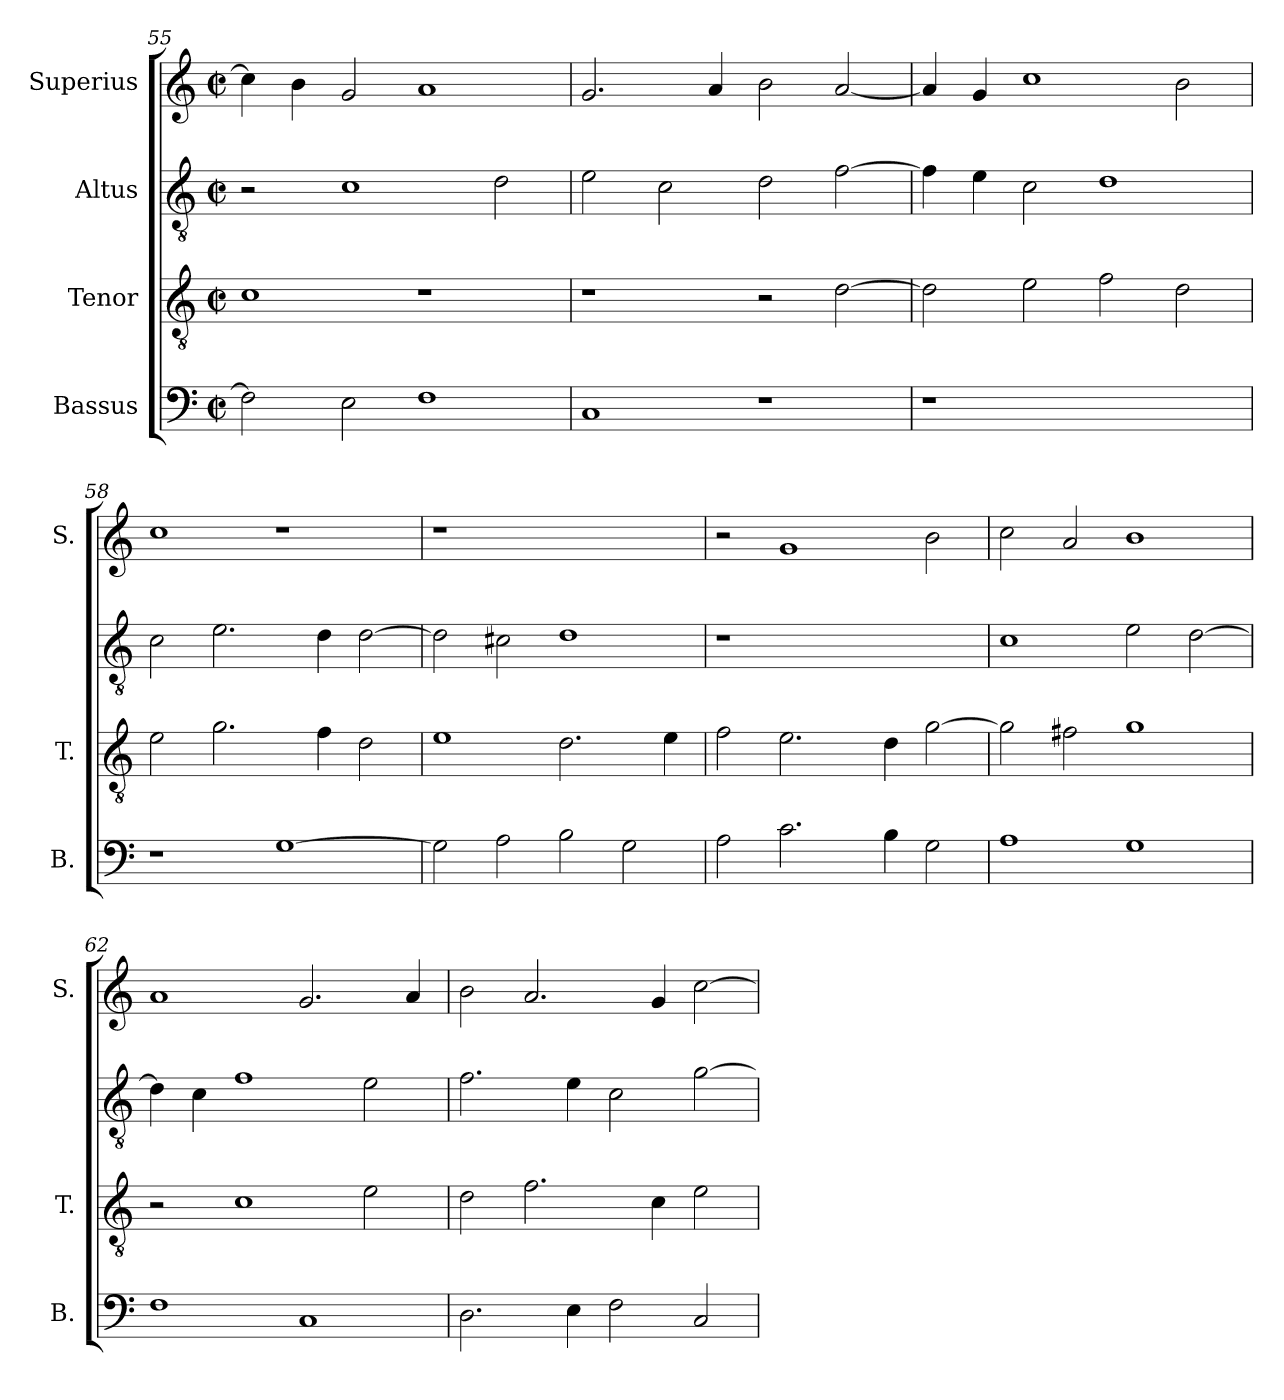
**kern	**kern	**kern	**kern
*part4	*part3	*part2	*part1
*staff4	*staff3	*staff2	*staff1
*I"Bassus	*I"Tenor	*I"Altus	*I"Superius
*I'B.	*I'T.	*	*I'S.
!!LO:LB:g=z
*clefF4	*clefGv2	*clefGv2	*clefG2
*	*ITrd7c12	*ITrd7c12	*
*k[]	*k[]	*k[]	*k[]
*C:	*C:	*C:	*C:
*M2/2	*M2/2	*M2/2	*M2/2
*met(c|)	*met(c|)	*met(c|)	*met(c|)
=55	=55	=55	=55
2Fi\]	1Ci	2r	4cci\]
.	.	.	4bi\
2Ei\	.	1Ci	2gi/
1Fi	1r	.	1ai
.	.	2Di\	.
=56	=56	=56	=56
1Ci	1r	2Ei\	2.gi/
.	.	2Ci\	.
.	.	.	4ai/
1r	2r	2Di\	2bi\
.	[>2Di\	[>2Fi\	[<2ai/
=57	=57	=57	=57
!LO:N:vis=1	!	!	!
1r	2Di\]	4Fi\]	4ai/]
.	.	4Ei\	4gi/
.	2Ei\	2Ci\	1cci
1ryy	2Fi\	1Di	.
.	2Di\	.	2bi\
=58	=58	=58	=58
1r	2Ei\	2Ci\	1cci
.	2.Gi\	2.Ei\	.
[>1Gi	.	.	1r
.	4Fi\	4Di\	.
.	2Di\	[>2Di\	.
=59	=59	=59	=59
!	!	!	!LO:N:vis=1
2Gi\]	1Ei	2Di\]	1r
2Ai\	.	2C#Xi\	.
2Bi\	2.Di\	1Di	1ryy
2Gi\	.	.	.
.	4Ei\	.	.
!!LO:PB:g=z
=60	=60	=60	=60
!	!	!LO:N:vis=1	!
2Ai\	2Fi\	1r	2r
2.ci\	2.Ei\	.	1gi
.	.	1ryy	.
4Bi\	4Di\	.	.
2Gi\	[>2Gi\	.	2bi\
=61	=61	=61	=61
1Ai	2Gi\]	1Ci	2cci\
.	2F#Xi\	.	2ai/
1Gi	1Gi	2Ei\	1bi
.	.	[>2Di\	.
=62	=62	=62	=62
1Fi	2r	4Di\]	1ai
.	.	4Ci\	.
.	1Ci	1Fi	.
1Ci	.	.	2.gi/
.	2Ei\	2Ei\	.
.	.	.	4ai/
=63	=63	=63	=63
2.Di\	2Di\	2.Fi\	2bi\
.	2.Fi\	.	2.ai/
4Ei\	.	4Ei\	.
2Fi\	.	2Ci\	.
.	4Ci\	.	4gi/
2Ci/	2Ei\	[>2Gi\	[>2cci\
=	=	=	=
*-	*-	*-	*-
